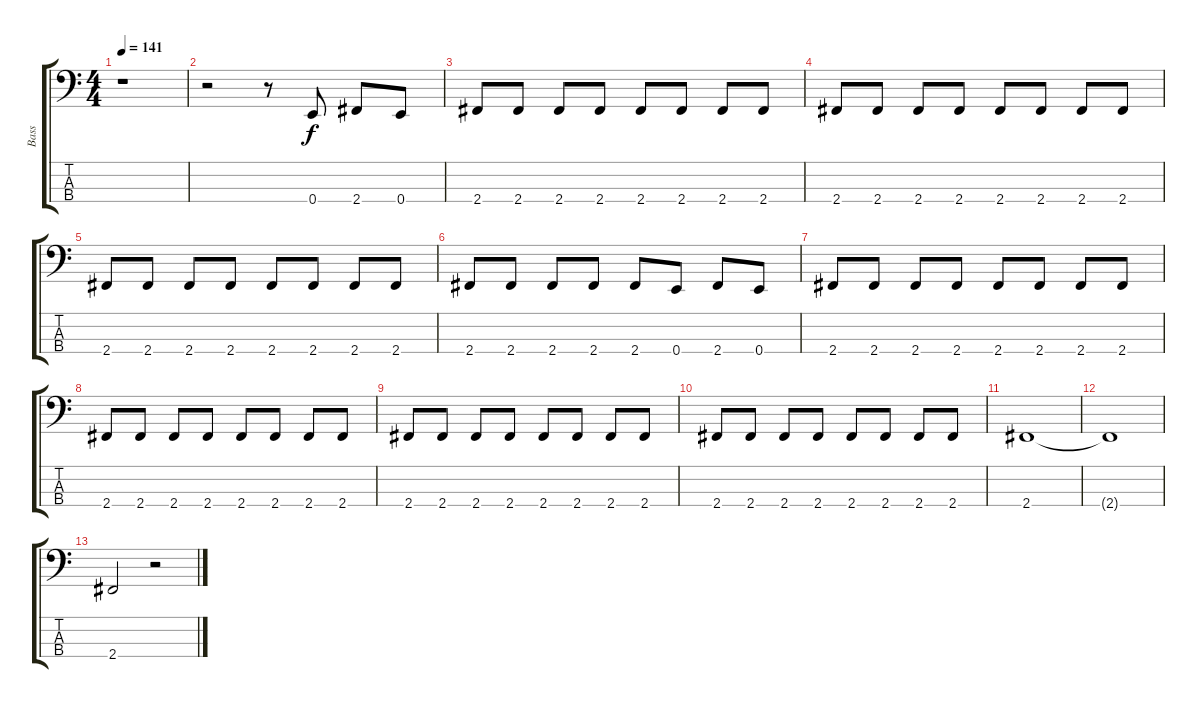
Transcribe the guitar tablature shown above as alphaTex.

\track ("Bass" "Bass") {instrument electricbassfinger}
\staff {score tabs}
\tuning (G2 D2 A1 E1) {hide}
\ts (4 4)
\tempo 141
\clef f4
\ks c
r.1{dy f} |
r.2 r.8 0.4.8 2.4.8 0.4.8 |
2.4.8 2.4.8 2.4.8 2.4.8 2.4.8 2.4.8 2.4.8 2.4.8 |
2.4.8 2.4.8 2.4.8 2.4.8 2.4.8 2.4.8 2.4.8 2.4.8 |
2.4.8 2.4.8 2.4.8 2.4.8 2.4.8 2.4.8 2.4.8 2.4.8 |
2.4.8 2.4.8 2.4.8 2.4.8 2.4.8 0.4.8 2.4.8 0.4.8 |
2.4.8 2.4.8 2.4.8 2.4.8 2.4.8 2.4.8 2.4.8 2.4.8 |
2.4.8 2.4.8 2.4.8 2.4.8 2.4.8 2.4.8 2.4.8 2.4.8 |
2.4.8 2.4.8 2.4.8 2.4.8 2.4.8 2.4.8 2.4.8 2.4.8 |
2.4.8 2.4.8 2.4.8 2.4.8 2.4.8 2.4.8 2.4.8 2.4.8 |
2.4.1 |
2.4{t}.1 |
2.4.2 r.2
